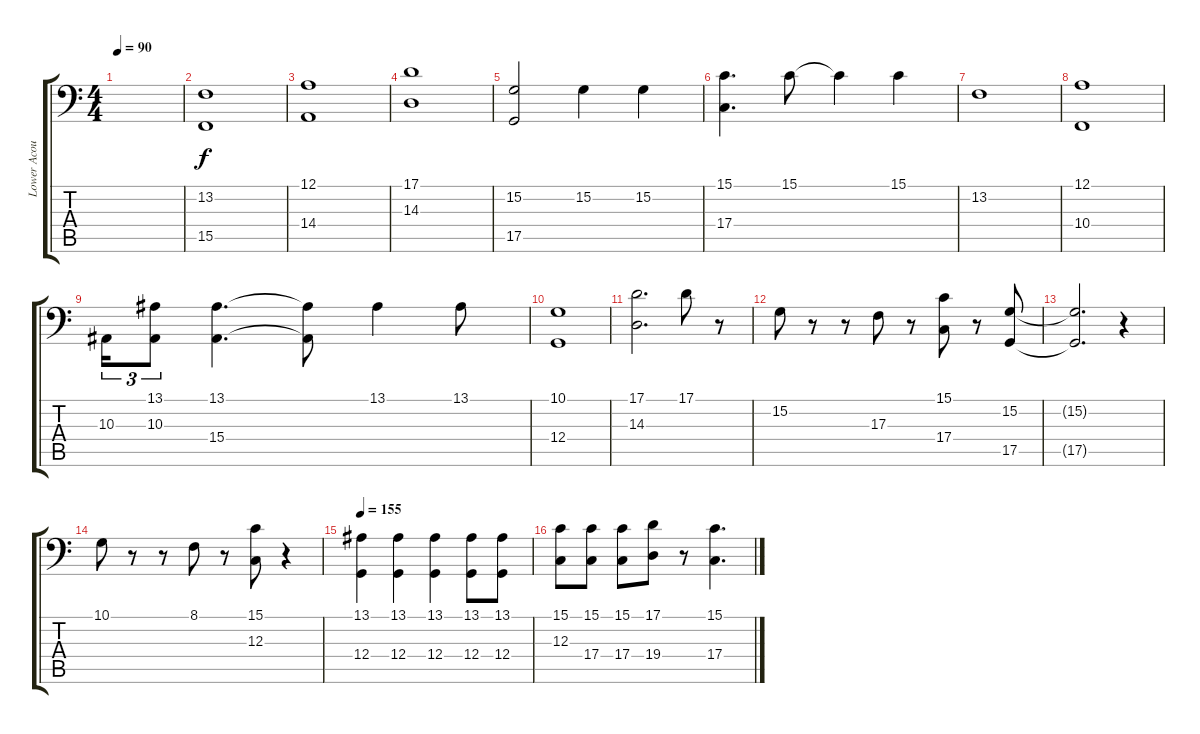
\track ("Lower Acoustic Piano" "Lower Acou") {instrument brightacousticpiano}
\staff {score tabs}
\tuning (A2 E2 C2 G1 D1 A0) {hide}
\ts (4 4)
\tempo 90
\clef f4
\ks c
|
(13.2 15.5).1 |
(12.1 14.4).1 |
(17.1 14.3).1 |
(15.2 17.5).2 15.2.4 15.2.4 |
(15.1 17.4).4{d} 15.1.8 15.1{t}.4 15.1.4 |
13.2.1 |
(12.1 10.4).1 |
10.3.16{tu (3 2)} (13.1 10.3).8{tu (3 2)} (13.1 15.4).4{d} (13.1{t} 15.4{t}).8 13.1.4 13.1.8 |
(10.1 12.4).1 |
(17.1 14.3).2{d} 17.1.8 r.8 |
15.2.8 r.8 r.8 17.3.8 r.8 (15.1 17.4).8 r.8 (15.2 17.5).8 |
(15.2{t} 17.5{t}).2{d} r.4 |
10.1.8 r.8 r.8 8.1.8 r.8 (15.1 12.3).8 r.4 |
\tempo 155
(13.1 12.4).4 (13.1 12.4).4 (13.1 12.4).4 (13.1 12.4).8 (13.1 12.4).8 |
(15.1 12.3).8 (15.1 17.4).8 (15.1 17.4).8 (17.1 19.4).8 r.8 (15.1 17.4).4{d}
